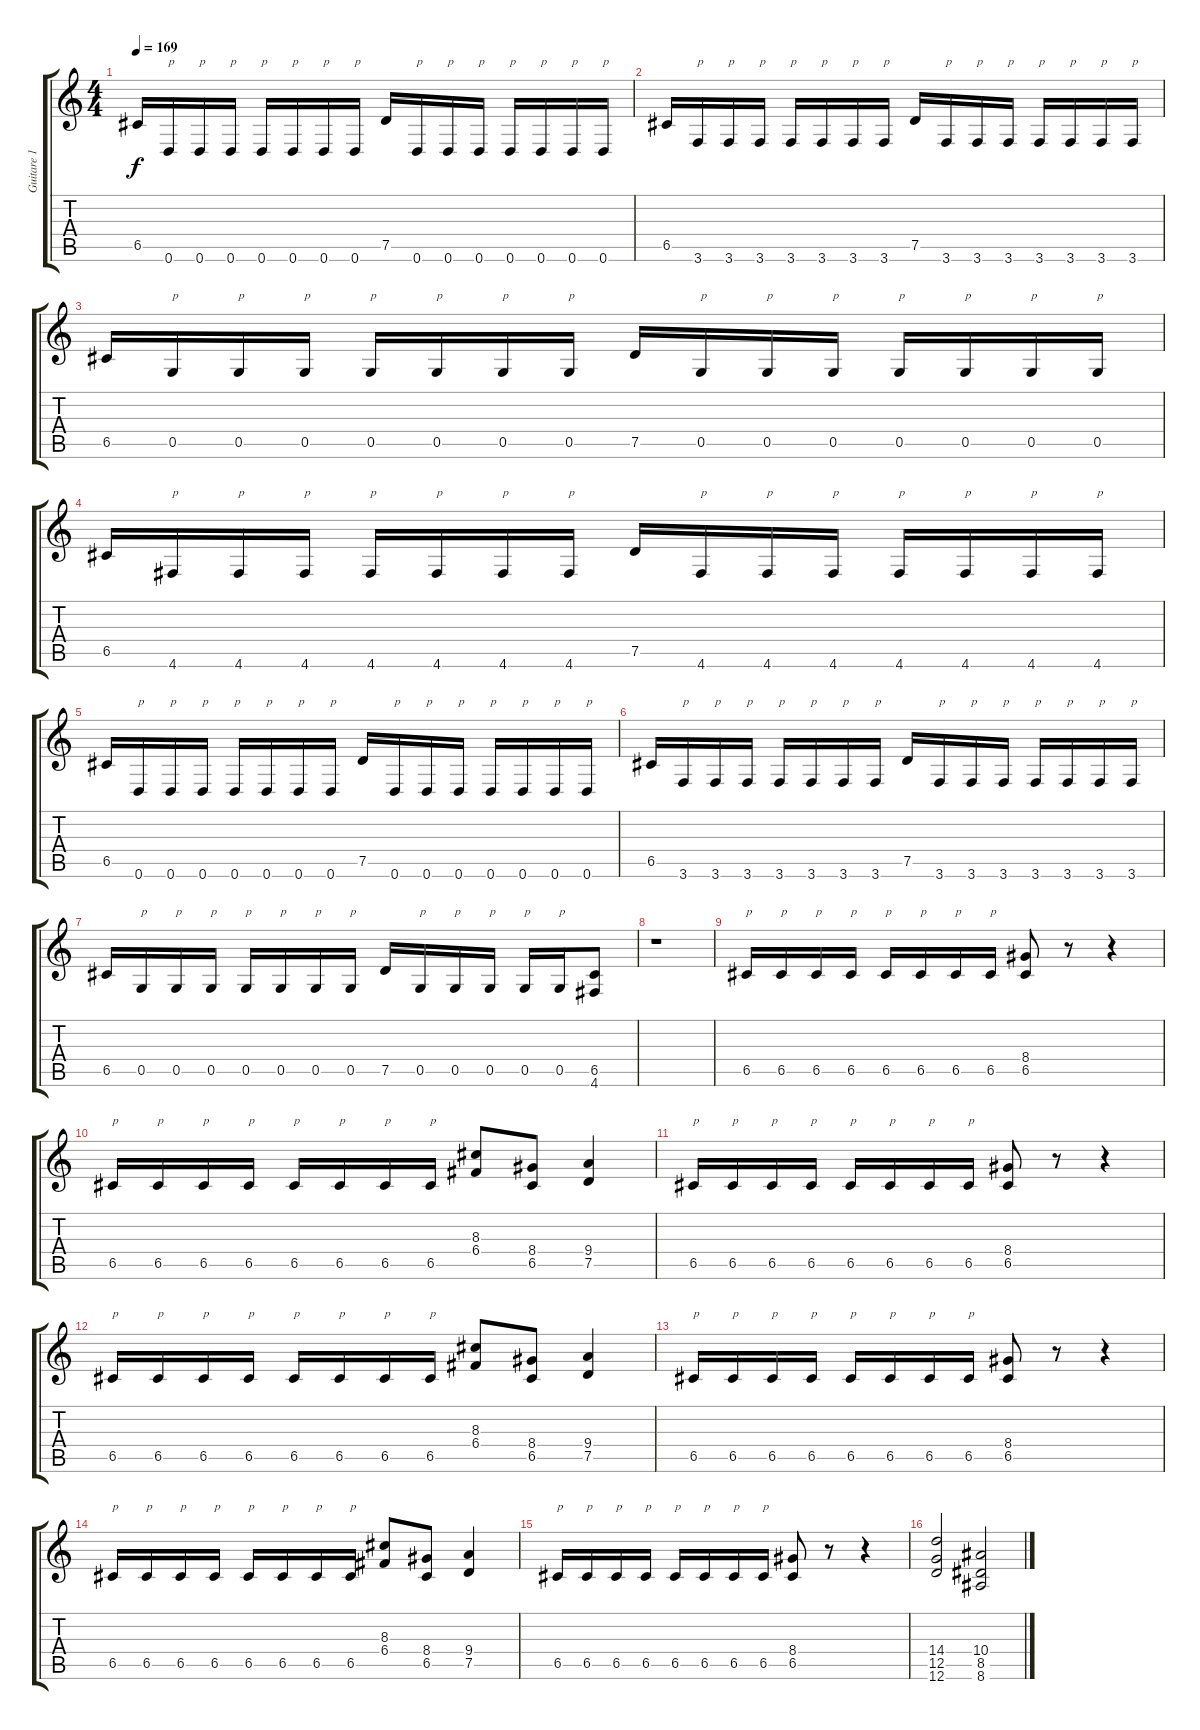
\track ("Guitare 1" "Guitare 1") {instrument distortionguitar}
\staff {score tabs}
\tuning (D4 A3 F3 C3 G2 D2) {hide}
\ts (4 4)
\tempo 169
\clef g2
\ks c
6.5.16{dy f} 0.6.16{txt "p"} 0.6.16{txt "p"} 0.6.16{txt "p"} 0.6.16{txt "p"} 0.6.16{txt "p"} 0.6.16{txt "p"} 0.6.16{txt "p"} 7.5.16 0.6.16{txt "p"} 0.6.16{txt "p"} 0.6.16{txt "p"} 0.6.16{txt "p"} 0.6.16{txt "p"} 0.6.16{txt "p"} 0.6.16{txt "p"} |
6.5.16 3.6.16{txt "p"} 3.6.16{txt "p"} 3.6.16{txt "p"} 3.6.16{txt "p"} 3.6.16{txt "p"} 3.6.16{txt "p"} 3.6.16{txt "p"} 7.5.16 3.6.16{txt "p"} 3.6.16{txt "p"} 3.6.16{txt "p"} 3.6.16{txt "p"} 3.6.16{txt "p"} 3.6.16{txt "p"} 3.6.16{txt "p"} |
6.5.16 0.5.16{txt "p"} 0.5.16{txt "p"} 0.5.16{txt "p"} 0.5.16{txt "p"} 0.5.16{txt "p"} 0.5.16{txt "p"} 0.5.16{txt "p"} 7.5.16 0.5.16{txt "p"} 0.5.16{txt "p"} 0.5.16{txt "p"} 0.5.16{txt "p"} 0.5.16{txt "p"} 0.5.16{txt "p"} 0.5.16{txt "p"} |
6.5.16 4.6.16{txt "p"} 4.6.16{txt "p"} 4.6.16{txt "p"} 4.6.16{txt "p"} 4.6.16{txt "p"} 4.6.16{txt "p"} 4.6.16{txt "p"} 7.5.16 4.6.16{txt "p"} 4.6.16{txt "p"} 4.6.16{txt "p"} 4.6.16{txt "p"} 4.6.16{txt "p"} 4.6.16{txt "p"} 4.6.16{txt "p"} |
6.5.16 0.6.16{txt "p"} 0.6.16{txt "p"} 0.6.16{txt "p"} 0.6.16{txt "p"} 0.6.16{txt "p"} 0.6.16{txt "p"} 0.6.16{txt "p"} 7.5.16 0.6.16{txt "p"} 0.6.16{txt "p"} 0.6.16{txt "p"} 0.6.16{txt "p"} 0.6.16{txt "p"} 0.6.16{txt "p"} 0.6.16{txt "p"} |
6.5.16 3.6.16{txt "p"} 3.6.16{txt "p"} 3.6.16{txt "p"} 3.6.16{txt "p"} 3.6.16{txt "p"} 3.6.16{txt "p"} 3.6.16{txt "p"} 7.5.16 3.6.16{txt "p"} 3.6.16{txt "p"} 3.6.16{txt "p"} 3.6.16{txt "p"} 3.6.16{txt "p"} 3.6.16{txt "p"} 3.6.16{txt "p"} |
6.5.16 0.5.16{txt "p"} 0.5.16{txt "p"} 0.5.16{txt "p"} 0.5.16{txt "p"} 0.5.16{txt "p"} 0.5.16{txt "p"} 0.5.16{txt "p"} 7.5.16 0.5.16{txt "p"} 0.5.16{txt "p"} 0.5.16{txt "p"} 0.5.16{txt "p"} 0.5.16{txt "p"} (6.5 4.6).8 |
r.1 |
6.5.16{txt "p"} 6.5.16{txt "p"} 6.5.16{txt "p"} 6.5.16{txt "p"} 6.5.16{txt "p"} 6.5.16{txt "p"} 6.5.16{txt "p"} 6.5.16{txt "p"} (8.4 6.5).8 r.8 r.4 |
6.5.16{txt "p"} 6.5.16{txt "p"} 6.5.16{txt "p"} 6.5.16{txt "p"} 6.5.16{txt "p"} 6.5.16{txt "p"} 6.5.16{txt "p"} 6.5.16{txt "p"} (8.3 6.4).8 (8.4 6.5).8 (9.4 7.5).4 |
6.5.16{txt "p"} 6.5.16{txt "p"} 6.5.16{txt "p"} 6.5.16{txt "p"} 6.5.16{txt "p"} 6.5.16{txt "p"} 6.5.16{txt "p"} 6.5.16{txt "p"} (8.4 6.5).8 r.8 r.4 |
6.5.16{txt "p"} 6.5.16{txt "p"} 6.5.16{txt "p"} 6.5.16{txt "p"} 6.5.16{txt "p"} 6.5.16{txt "p"} 6.5.16{txt "p"} 6.5.16{txt "p"} (8.3 6.4).8 (8.4 6.5).8 (9.4 7.5).4 |
6.5.16{txt "p"} 6.5.16{txt "p"} 6.5.16{txt "p"} 6.5.16{txt "p"} 6.5.16{txt "p"} 6.5.16{txt "p"} 6.5.16{txt "p"} 6.5.16{txt "p"} (8.4 6.5).8 r.8 r.4 |
6.5.16{txt "p"} 6.5.16{txt "p"} 6.5.16{txt "p"} 6.5.16{txt "p"} 6.5.16{txt "p"} 6.5.16{txt "p"} 6.5.16{txt "p"} 6.5.16{txt "p"} (8.3 6.4).8 (8.4 6.5).8 (9.4 7.5).4 |
6.5.16{txt "p"} 6.5.16{txt "p"} 6.5.16{txt "p"} 6.5.16{txt "p"} 6.5.16{txt "p"} 6.5.16{txt "p"} 6.5.16{txt "p"} 6.5.16{txt "p"} (8.4 6.5).8 r.8 r.4 |
(14.4 12.5 12.6).2 (10.4 8.5 8.6).2
